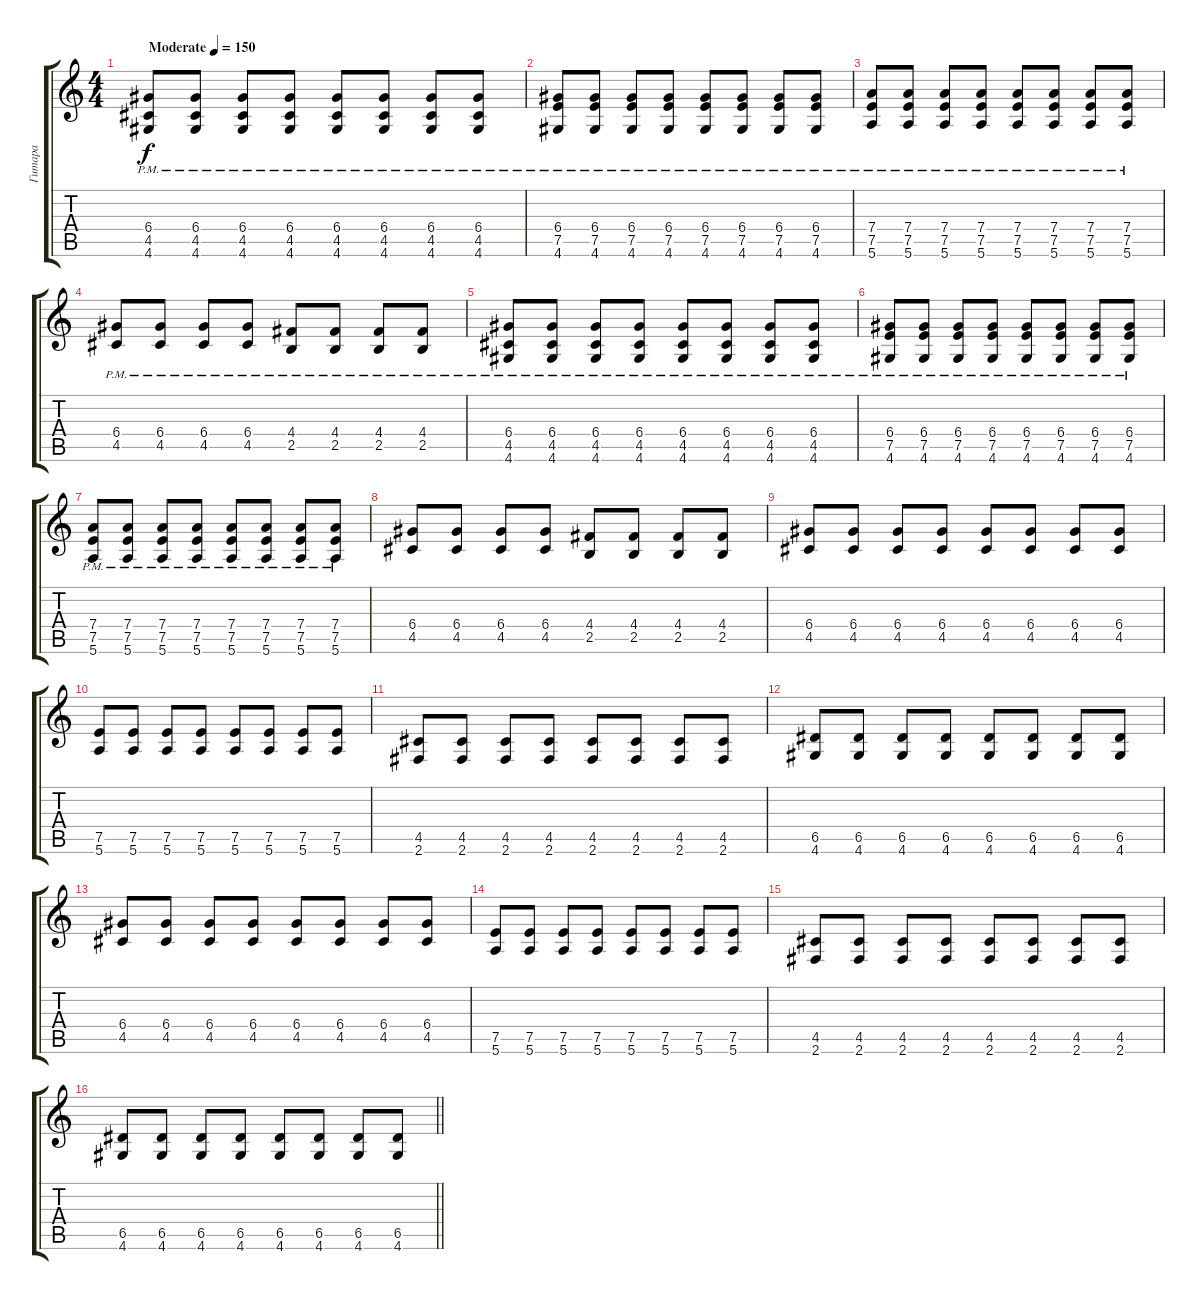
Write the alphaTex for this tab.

\track ("Гитара" "Гитара") {instrument distortionguitar}
\staff {score tabs}
\tuning (E4 B3 G3 D3 A2 E2) {hide}
\ts (4 4)
\tempo (150 "Moderate")
\clef g2
\ks c
(6.4{pm} 4.5{pm} 4.6{pm}).8{dy f instrument distortionguitar} (6.4{pm} 4.5{pm} 4.6{pm}).8 (6.4{pm} 4.5{pm} 4.6{pm}).8 (6.4{pm} 4.5{pm} 4.6{pm}).8 (6.4{pm} 4.5{pm} 4.6{pm}).8 (6.4{pm} 4.5{pm} 4.6{pm}).8 (6.4{pm} 4.5{pm} 4.6{pm}).8 (6.4{pm} 4.5{pm} 4.6{pm}).8 |
(6.4{pm} 7.5{pm} 4.6{pm}).8 (6.4{pm} 7.5{pm} 4.6{pm}).8 (6.4{pm} 7.5{pm} 4.6{pm}).8 (6.4{pm} 7.5{pm} 4.6{pm}).8 (6.4{pm} 7.5{pm} 4.6{pm}).8 (6.4{pm} 7.5{pm} 4.6{pm}).8 (6.4{pm} 7.5{pm} 4.6{pm}).8 (6.4{pm} 7.5{pm} 4.6{pm}).8 |
(7.4{pm} 7.5{pm} 5.6{pm}).8 (7.4{pm} 7.5{pm} 5.6{pm}).8 (7.4{pm} 7.5{pm} 5.6{pm}).8 (7.4{pm} 7.5{pm} 5.6{pm}).8 (7.4{pm} 7.5{pm} 5.6{pm}).8 (7.4{pm} 7.5{pm} 5.6{pm}).8 (7.4{pm} 7.5{pm} 5.6{pm}).8 (7.4{pm} 7.5{pm} 5.6{pm}).8 |
(6.4{pm} 4.5{pm}).8 (6.4{pm} 4.5{pm}).8 (6.4{pm} 4.5{pm}).8 (6.4{pm} 4.5{pm}).8 (4.4{pm} 2.5{pm}).8 (4.4{pm} 2.5{pm}).8 (4.4{pm} 2.5{pm}).8 (4.4{pm} 2.5{pm}).8 |
(6.4{pm} 4.5{pm} 4.6{pm}).8 (6.4{pm} 4.5{pm} 4.6{pm}).8 (6.4{pm} 4.5{pm} 4.6{pm}).8 (6.4{pm} 4.5{pm} 4.6{pm}).8 (6.4{pm} 4.5{pm} 4.6{pm}).8 (6.4{pm} 4.5{pm} 4.6{pm}).8 (6.4{pm} 4.5{pm} 4.6{pm}).8 (6.4{pm} 4.5{pm} 4.6{pm}).8 |
(6.4{pm} 7.5{pm} 4.6{pm}).8 (6.4{pm} 7.5{pm} 4.6{pm}).8 (6.4{pm} 7.5{pm} 4.6{pm}).8 (6.4{pm} 7.5{pm} 4.6{pm}).8 (6.4{pm} 7.5{pm} 4.6{pm}).8 (6.4{pm} 7.5{pm} 4.6{pm}).8 (6.4{pm} 7.5{pm} 4.6{pm}).8 (6.4{pm} 7.5{pm} 4.6{pm}).8 |
(7.4{pm} 7.5{pm} 5.6{pm}).8 (7.4{pm} 7.5{pm} 5.6{pm}).8 (7.4{pm} 7.5{pm} 5.6{pm}).8 (7.4{pm} 7.5{pm} 5.6{pm}).8 (7.4{pm} 7.5{pm} 5.6{pm}).8 (7.4{pm} 7.5{pm} 5.6{pm}).8 (7.4{pm} 7.5{pm} 5.6{pm}).8 (7.4{pm} 7.5{pm} 5.6{pm}).8 |
(6.4 4.5).8 (6.4 4.5).8 (6.4 4.5).8 (6.4 4.5).8 (4.4 2.5).8 (4.4 2.5).8 (4.4 2.5).8 (4.4 2.5).8 |
(6.4 4.5).8 (6.4 4.5).8 (6.4 4.5).8 (6.4 4.5).8 (6.4 4.5).8 (6.4 4.5).8 (6.4 4.5).8 (6.4 4.5).8 |
(7.5 5.6).8 (7.5 5.6).8 (7.5 5.6).8 (7.5 5.6).8 (7.5 5.6).8 (7.5 5.6).8 (7.5 5.6).8 (7.5 5.6).8 |
(4.5 2.6).8 (4.5 2.6).8 (4.5 2.6).8 (4.5 2.6).8 (4.5 2.6).8 (4.5 2.6).8 (4.5 2.6).8 (4.5 2.6).8 |
(6.5 4.6).8 (6.5 4.6).8 (6.5 4.6).8 (6.5 4.6).8 (6.5 4.6).8 (6.5 4.6).8 (6.5 4.6).8 (6.5 4.6).8 |
(6.4 4.5).8 (6.4 4.5).8 (6.4 4.5).8 (6.4 4.5).8 (6.4 4.5).8 (6.4 4.5).8 (6.4 4.5).8 (6.4 4.5).8 |
(7.5 5.6).8 (7.5 5.6).8 (7.5 5.6).8 (7.5 5.6).8 (7.5 5.6).8 (7.5 5.6).8 (7.5 5.6).8 (7.5 5.6).8 |
(4.5 2.6).8 (4.5 2.6).8 (4.5 2.6).8 (4.5 2.6).8 (4.5 2.6).8 (4.5 2.6).8 (4.5 2.6).8 (4.5 2.6).8 |
\barLineRight lightlight
(6.5 4.6).8 (6.5 4.6).8 (6.5 4.6).8 (6.5 4.6).8 (6.5 4.6).8 (6.5 4.6).8 (6.5 4.6).8 (6.5 4.6).8
